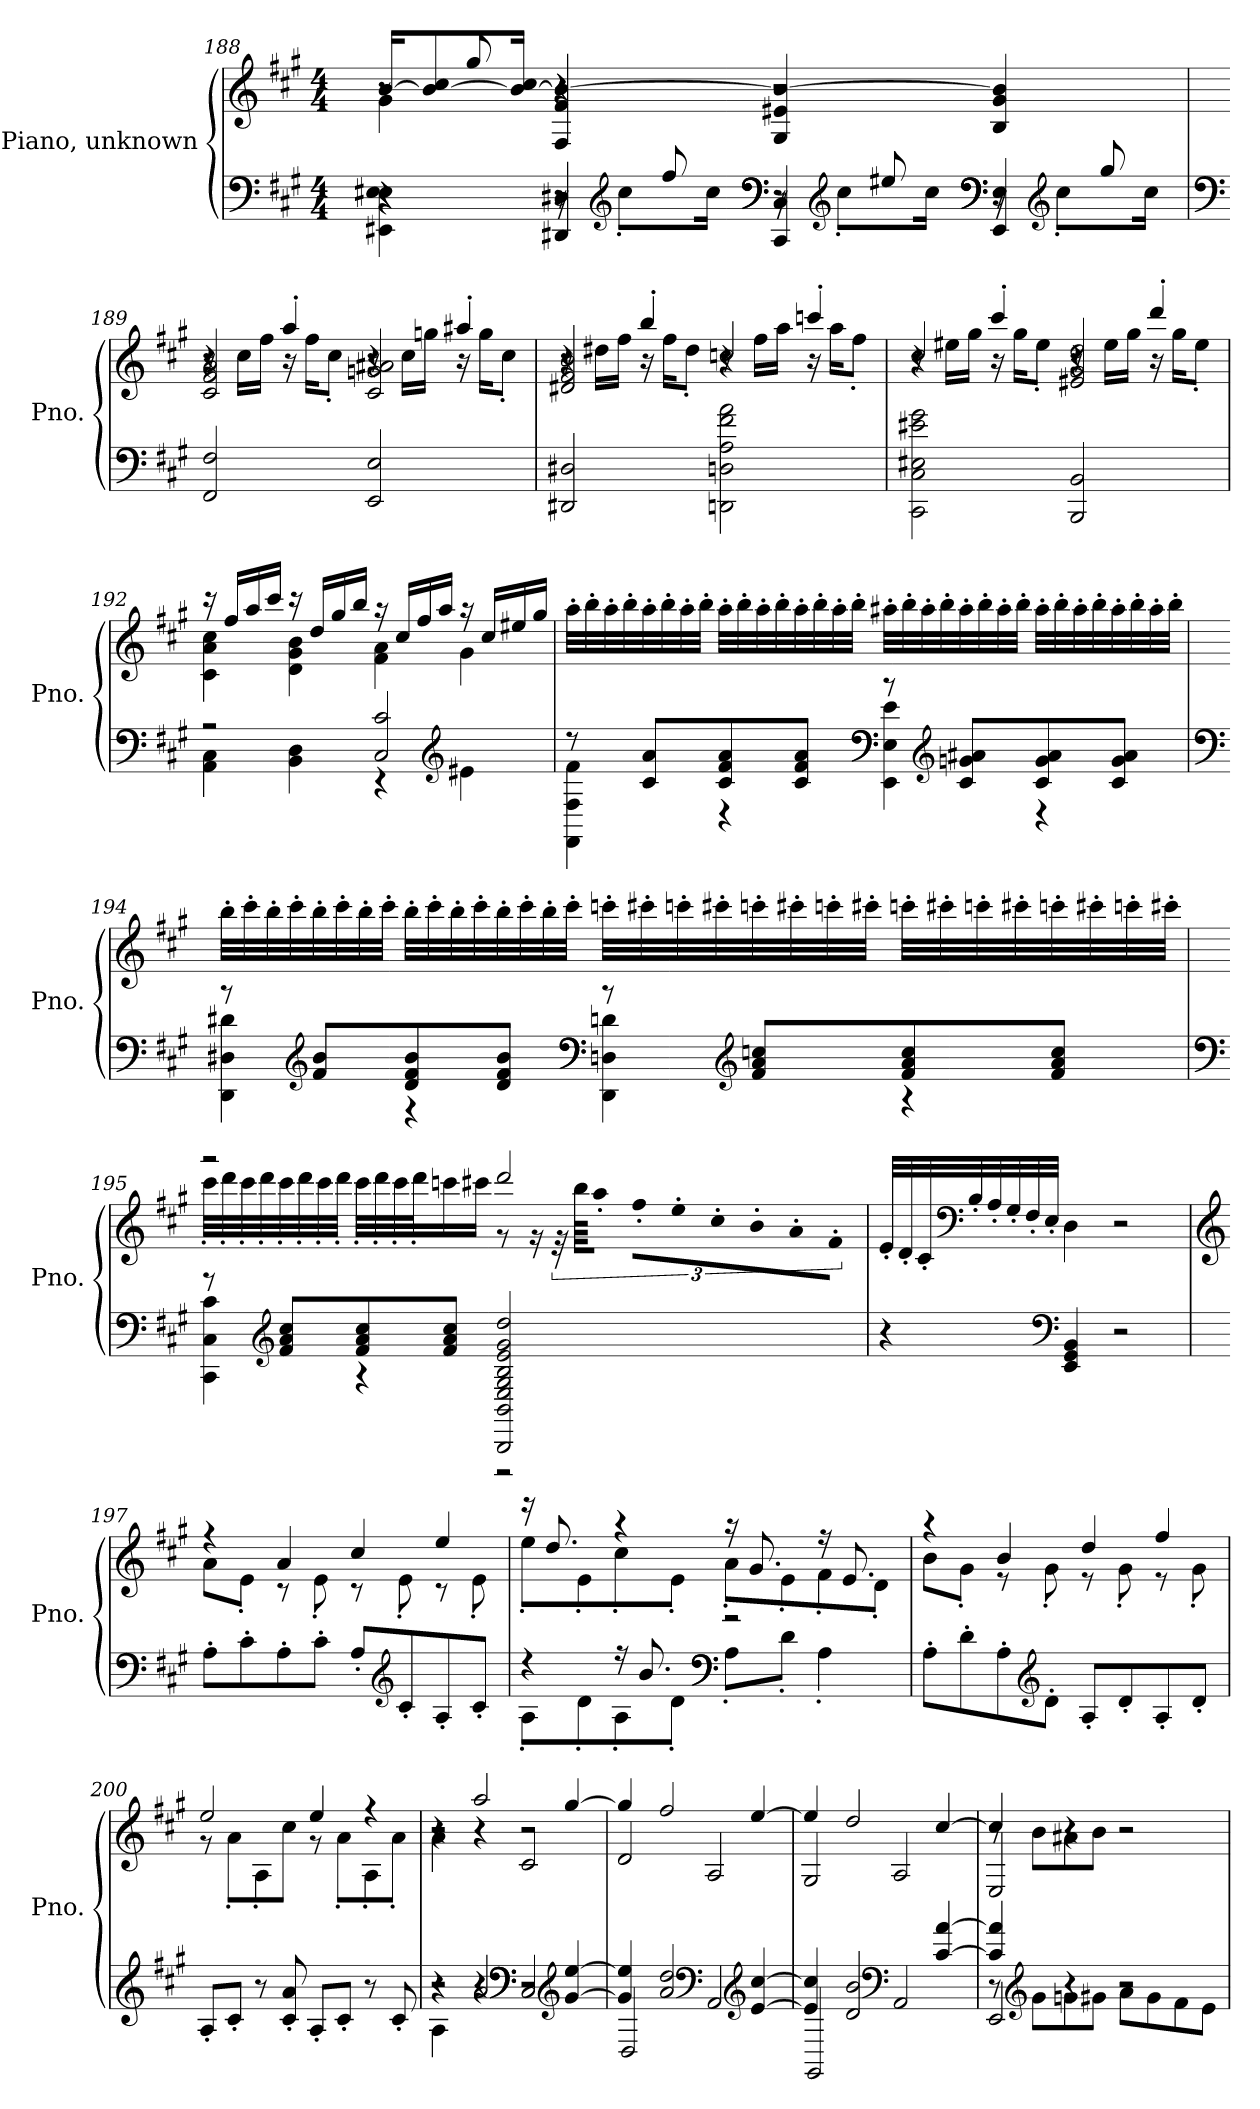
**kern	**kern
*part1	*part1
*staff2	*staff1
*I"Piano, unknown	*
*I'Pno.	*
!!LO:LB:g=z
*clefF4	*clefG2
*k[f#c#g#]	*k[f#c#g#]
*M4/4	*M4/4
=188	=188
*^	*^
*	*^	*	*^
4r	4EE#X\ 4E\ 4E#X\	4r	8r	4g#\	[16b/KL
.	.	.	.	.	8b/_ 8cc#/
.	.	.	8gg#/	.	.
.	.	.	.	.	16b/_ 16cc#/Jk
8r	16r	4DD#X/ 4D#X/	4r	4r	4F#/ 4f#/ 4b/_
*clefG2	*	*	*	*	*
.	8cc#'\L	.	.	.	.
8ff#/	.	.	.	.	.
.	16cc#\Jk	.	.	.	.
*clefF4	*	*	*	*	*
8r	16r	4CC#/ 4C#/	2r	2r	4G#/ 4e#X/ 4b/_
*clefG2	*	*	*	*	*
.	8cc#'\L	.	.	.	.
8ee#X/	.	.	.	.	.
.	16cc#\Jk	.	.	.	.
*clefF4	*	*	*	*	*
8r	16r	4EE#/ 4E#/	.	.	4B/ 4g#/ 4b/]
*clefG2	*	*	*	*	*
.	8cc#'\L	.	.	.	.
8gg#/	.	.	.	.	.
.	16cc#\Jk	.	.	.	.
*v	*v	*v	*	*	*
!!LO:PB:g=z	!!	!!
=189	=189	=189	=189
*clefF4	*	*	*
2FF#/ 2F#/	4r	8r	2c#/ 2f#/ 2a/
.	.	16cc#\LL	.
.	.	16ff#\JJ	.
.	4aa'/	16r	.
.	.	16ff#\KL	.
.	.	8cc#'\J	.
2EE/ 2E/	4r	8r	2c#/ 2gn/ 2a#X/
.	.	16cc#\LL	.
.	.	16ggn\JJ	.
.	4aa#X'/	16r	.
.	.	16gg\KL	.
.	.	8cc#'\J	.
=190	=190	=190	=190
2DD#X/ 2D#X/	4r	8r	2d#X/ 2f#/ 2b/
.	.	16dd#X\LL	.
.	.	16ff#\JJ	.
.	4bb'/	16r	.
.	.	16ff#\KL	.
.	.	8dd#'\J	.
2DDn\ 2Dn\ 2A\ 2f#\ 2a\	4r	8r	2ccn/
.	.	16ff#\LL	.
.	.	16aa\JJ	.
.	4cccn'/	16r	.
.	.	16aa\KL	.
.	.	8ff#'\J	.
!!LO:LB:g=z	!!	!!
=191	=191	=191	=191
2CC#\ 2C#\ 2E#X\ 2e#X\ 2g#\	4r	8r	2cc#/
.	.	16ee#X\LL	.
.	.	16gg#\JJ	.
.	4ccc#'/	16r	.
.	.	16gg#\KL	.
.	.	8ee#'\J	.
2BBB/ 2BB/	4r	8r	2e#X/ 2g#/ 2dd/
.	.	16ee#\LL	.
.	.	16gg#\JJ	.
.	4ddd'/	16r	.
.	.	16gg#\KL	.
.	.	8ee#'\J	.
*	*	*v	*v
=192	=192	=192
*^	*	*
2r	4AA\ 4C#\	16r	4c#\ 4a\ 4cc#\
.	.	16ff#/LL	.
.	.	16aa/	.
.	.	16ccc#/JJ	.
.	4BB\ 4D\	16r	4d\ 4g#\ 4b\
.	.	16dd/LL	.
.	.	16gg#/	.
.	.	16bb/JJ	.
2C#/ 2c#/	4r	16r	4f#\ 4a\
.	.	16cc#/LL	.
.	.	16ff#/	.
.	.	16aa/JJ	.
*clefG2	*	*	*
.	4e#X\	16r	4g#\
.	.	16cc#/LL	.
.	.	16ee#X/	.
.	.	16gg#/JJ	.
*	*	*v	*v
!!LO:LB:g=z
=193	=193	=193
8r	4FF#\ 4F#\ 4f#\	32aa'\LLL
.	.	32bb'\
.	.	32aa'\
.	.	32bb'\
8c#/ 8a/L	.	32aa'\
.	.	32bb'\
.	.	32aa'\
.	.	32bb'\JJJ
8c#/ 8f#/ 8a/	4r	32aa'\LLL
.	.	32bb'\
.	.	32aa'\
.	.	32bb'\
8c#/ 8f#/ 8a/J	.	32aa'\
.	.	32bb'\
.	.	32aa'\
.	.	32bb'\JJJ
*clefF4	*	*
8r	4EE\ 4E\ 4e\	32aa#X'\LLL
.	.	32bb'\
.	.	32aa#'\
.	.	32bb'\
*clefG2	*	*
8c#/ 8gn/ 8a#X/L	.	32aa#'\
.	.	32bb'\
.	.	32aa#'\
.	.	32bb'\JJJ
8c#/ 8g/ 8a#/	4r	32aa#'\LLL
.	.	32bb'\
.	.	32aa#'\
.	.	32bb'\
8c#/ 8g/ 8a#/J	.	32aa#'\
.	.	32bb'\
.	.	32aa#'\
.	.	32bb'\JJJ
!!LO:LB:g=z
=194	=194	=194
*clefF4	*	*
8r	4DD\ 4D#X\ 4d#X\	32bb'\LLL
.	.	32ccc#'\
.	.	32bb'\
.	.	32ccc#'\
*clefG2	*	*
8f#/ 8b/L	.	32bb'\
.	.	32ccc#'\
.	.	32bb'\
.	.	32ccc#'\JJJ
8d#/ 8f#/ 8b/	4r	32bb'\LLL
.	.	32ccc#'\
.	.	32bb'\
.	.	32ccc#'\
8d#/ 8f#/ 8b/J	.	32bb'\
.	.	32ccc#'\
.	.	32bb'\
.	.	32ccc#'\JJJ
*clefF4	*	*
8r	4DD\ 4Dn\ 4dn\	32cccn'\LLL
.	.	32ccc#X'\
.	.	32cccn'\
.	.	32ccc#X'\
*clefG2	*	*
8f#/ 8a/ 8ccn/L	.	32cccn'\
.	.	32ccc#X'\
.	.	32cccn'\
.	.	32ccc#X'\JJJ
8f#/ 8a/ 8cc/	4r	32cccn'\LLL
.	.	32ccc#X'\
.	.	32cccn'\
.	.	32ccc#X'\
8f#/ 8a/ 8cc/J	.	32cccn'\
.	.	32ccc#X'\
.	.	32cccn'\
.	.	32ccc#X'\JJJ
!!LO:LB:g=z
=195	=195	=195
*clefF4	*	*
*	*	*^
8r	4CC#\ 4C#\ 4c#\	2r	32ccc#'\LLL
.	.	.	32ddd'\
.	.	.	32ccc#'\
.	.	.	32ddd'\
*clefG2	*	*	*
8f#/ 8a/ 8cc#/L	.	.	32ccc#'\
.	.	.	32ddd'\
.	.	.	32ccc#'\
.	.	.	32ddd'\JJJ
8f#/ 8a/ 8cc#/	4r	.	32ccc#'\LLL
.	.	.	32ddd'\
.	.	.	32ccc#'\
.	.	.	32ddd'\J
8f#/ 8a/ 8cc#/J	.	.	16cccn\
.	.	.	16ccc#X\JJ
2BBB/ 2BB/ 2E/ 2G#/ 2B/ 2e/ 2g#/ 2dd/	2r	2ddd/	8r
.	.	.	16r
.	.	.	48r
.	.	.	96bb\KLLL
.	.	.	32aa'\JJJ
.	.	.	32ff#'\KLL
.	.	.	16ee'\
.	.	.	32cc#'\L
.	.	.	32b'\J
.	.	.	16a'\
.	.	.	32f#'\JJk
*v	*v	*	*
*	*v	*v
=196	=196
4r	32e'/LLL
.	32d'/
.	32c#'/
*	*clefF4
.	32B'/
.	32A'/
.	32G#'/
.	32F#'/
.	32E'/JJJ
*clefF4	*
4EE/ 4GG#/ 4BB/	4D\
2r	2r
!!LO:LB:g=z
=197	=197
*	*clefG2
*	*^
8A'\L	4r	8a\L
8c#'\	.	8e'\J
8A'\	4a/	8r
8c#'\J	.	8e'\
8A'/L	4cc#/	8r
*clefG2	*	*
8c#'/	.	8e'\
8A'/	4ee/	8r
8c#'/J	.	8e'\
=198	=198	=198
*^	*	*
4r	8A'\L	16r	8ee'\L
.	.	8.dd/	.
.	8d'\	.	8e'\
16r	8A'\	4r	8cc#'\
8.b/	.	.	.
.	8d'\J	.	8e'\J
*clefF4	*	*	*
2r	8A'\L	16r	8a'\L
.	.	8.g#/	.
.	8d'\J	.	8e'\
.	4A'\	16r	8f#'\
.	.	8.e/	.
.	.	.	8d'\J
*v	*v	*	*
=199	=199	=199
8A'\L	4r	8b\L
8d'\	.	8g#'\J
8A'\	4b/	8r
*clefG2	*	*
8d'\J	.	8g#'\
8A'/L	4dd/	8r
8d'/	.	8g#'\
8A'/	4ff#/	8r
8d'/J	.	8g#'\
!!LO:PB:g=z	!!
=200	=200	=200
8A'/L	2ee/	8r
8c#'/J	.	8a'\L
8r	.	8A'\
8c#/' 8a/'	.	8cc#\J
8A'/L	4ee/	8r
8c#'/J	.	8a'\L
8r	4r	8A'\
8c#'/	.	8a'\J
=201	=201	=201
*^	*	*^
*	*^	*	*	*
4r	4A\	2r	4r	4a\	2r
2a/	4r	.	2aa/	4r	.
*clefF4	*	*	*	*	*
.	2r	2C#/	.	2r	2c#/
*clefG2	*	*	*	*	*
[4g#/ [4ee/	.	.	[4gg#/	.	.
*	*v	*v	*	*	*
*	*	*	*v	*v
=202	=202	=202	=202
4g#/] 4ee/]	2D/	4gg#/]	2d/
2a/ 2dd/	.	2ff#/	.
*clefF4	*	*	*
.	2AA/	.	2A/
*clefG2	*	*	*
[4e/ [4cc#/	.	[4ee/	.
=203	=203	=203	=203
4e/] 4cc#/]	2GG#/	4ee/]	2G#/
2d/ 2b/	.	2dd/	.
*clefF4	*	*	*
.	2AA/	.	2A/
[4c#/ [4a/	.	[4cc#/	.
!!LO:LB:g=z
=204	=204	=204	=204
*	*^	*	*^
4c#/] 4a/]	8r	2EE/	4cc#/]	8r	2E/
*clefG2	*	*	*	*	*
.	8g#\L	.	.	8b\L	.
4r	8gn\	.	4r	8a#X\	.
.	8g#X\J	.	.	8b\J	.
2r	8a\L	2r	2r	2r	2r
.	8g#\	.	.	.	.
.	8f#\	.	.	.	.
.	8e\J	.	.	.	.
*v	*v	*v	*	*	*
*	*v	*v	*v
=	=
*-	*-
